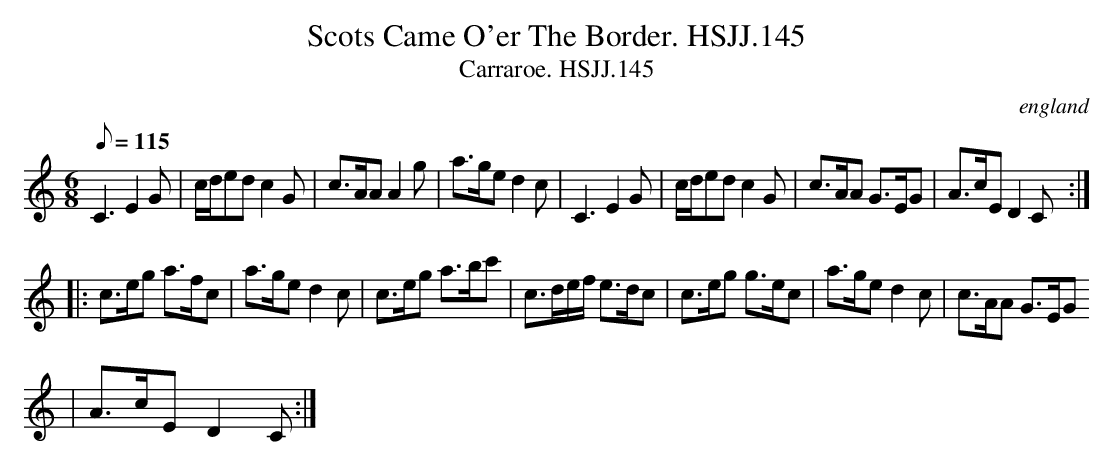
X:1
T:Scots Came O'er The Border. HSJJ.145
T:Carraroe. HSJJ.145
O:england
M:6/8
L:1/8
Q:115
K:C
C3E2G|c/d/ed c2G|c>AAA2g|a>ged2c|C3E2G|c/d/edc2G|c>AA G>EG|A>cED2C:|
|:c>eg a>fc|a>ged2c|c>eg a>bc'|c>de/f/ e>dc|c>eg g>ec|a>ged2c|c>AA G>EG
|A>cED2C:|]
